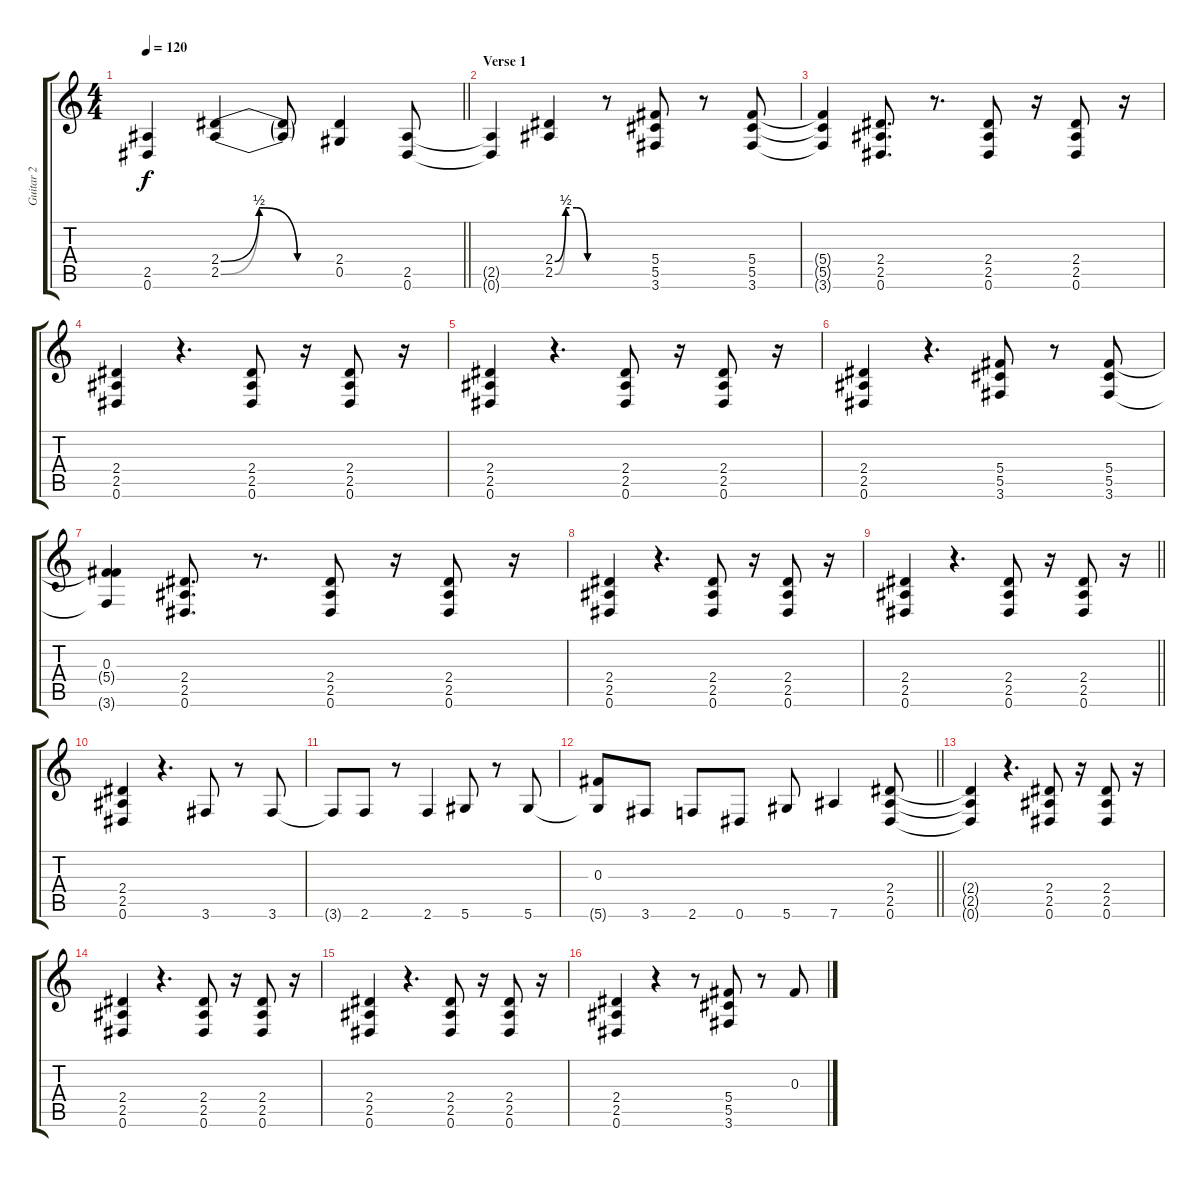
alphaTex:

\track ("Guitar 2" "Guitar 2") {instrument overdrivenguitar}
\staff {score tabs}
\tuning (Eb4 Bb3 Gb3 Db3 Ab2 Eb2) {hide}
\ts (4 4)
\tempo 120
\clef g2
\barLineRight lightlight
\ks c
(2.5{t} 0.6{t}).4{dy f} (2.4{be (custom 0 0 20 2 40 0 60 0)} 2.5{be (custom 0 0 20 2 40 0 60 0)}).4 (2.4{t} 2.5{t}).8 (2.4 0.5).4 (2.5 0.6).8 |
\section ("" "Verse 1")
(2.5{t} 0.6{t}).4 (2.4{be (custom 0 0 15 2 30 2 45 0 60 0)} 2.5{be (custom 0 0 15 2 30 2 45 0 60 0)}).4 r.8 (5.4 5.5 3.6).8 r.8 (5.4 5.5 3.6).8 |
(5.4{t} 5.5{t} 3.6{t}).4 (2.4 2.5 0.6).8{d} r.8{d} (2.4 2.5 0.6).8 r.16 (2.4 2.5 0.6).8 r.16 |
(2.4 2.5 0.6).4 r.4{d} (2.4 2.5 0.6).8 r.16 (2.4 2.5 0.6).8 r.16 |
(2.4 2.5 0.6).4 r.4{d} (2.4 2.5 0.6).8 r.16 (2.4 2.5 0.6).8 r.16 |
(2.4 2.5 0.6).4 r.4{d} (5.4 5.5 3.6).8 r.8 (5.4 5.5 3.6).8 |
(0.3 5.4{t} 3.6{t}).4 (2.4 2.5 0.6).8{d} r.8{d} (2.4 2.5 0.6).8 r.16 (2.4 2.5 0.6).8 r.16 |
(2.4 2.5 0.6).4 r.4{d} (2.4 2.5 0.6).8 r.16 (2.4 2.5 0.6).8 r.16 |
\barLineRight lightlight
(2.4 2.5 0.6).4 r.4{d} (2.4 2.5 0.6).8 r.16 (2.4 2.5 0.6).8 r.16 |
(2.4 2.5 0.6).4 r.4{d} 3.6.8 r.8 3.6.8 |
3.6{t}.8 2.6.8 r.8 2.6.4 5.6.8 r.8 5.6.8 |
\barLineRight lightlight
(0.3 5.6{t}).8 3.6.8 2.6.8 0.6.8 5.6.8 7.6.4 (2.4 2.5 0.6).8 |
(2.4{t} 2.5{t} 0.6{t}).4 r.4{d} (2.4 2.5 0.6).8 r.16 (2.4 2.5 0.6).8 r.16 |
(2.4 2.5 0.6).4 r.4{d} (2.4 2.5 0.6).8 r.16 (2.4 2.5 0.6).8 r.16 |
(2.4 2.5 0.6).4 r.4{d} (2.4 2.5 0.6).8 r.16 (2.4 2.5 0.6).8 r.16 |
(2.4 2.5 0.6).4 r.4 r.8 (5.4 5.5 3.6).8 r.8 0.3.8
